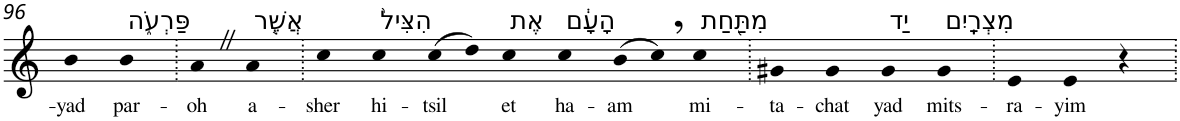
**kern	**text
*part1	*part1
*staff1	*staff1
*I"Piano	*
*I'Pno	*
!!LO:PB:g=z
*clefG2	*
*k[]	*
=96	=96
!	!LO:LY:b
4b	-yad
!LO:TX:a:t=פַּרְעֹ֑ה	!
!	!LO:LY:b
4b	par-
=97.	=97.
!	!LO:LY:b
4aZ	-oh
!LO:TX:a:t=אֲשֶׁ֤ר	!
!	!LO:LY:b
4a	a-
=98.	=98.
!	!LO:LY:b
4cc	-sher
!LO:TX:a:t=הִצִּיל֙	!
!	!LO:LY:b
4cc	hi-
!	!LO:LY:b
(>8cc	-tsil
8dd)	.
!LO:TX:a:t=אֶת	!
!	!LO:LY:b
4cc	et
!LO:TX:a:t=הָעָ֔ם	!
!	!LO:LY:b
4cc	ha-
!	!LO:LY:b
(>8b	-am
8cc,)	.
!LO:TX:a:t=מִתַּ֖חַת	!
!	!LO:LY:b
4cc	mi-
=99.	=99.
!	!LO:LY:b
4g#X	-ta-
!	!LO:LY:b
4g#	-chat
!LO:TX:a:t=יַד	!
!	!LO:LY:b
4g#	yad
!LO:TX:a:t=מִצְרָֽיִם	!
!	!LO:LY:b
4g#	mits-
=100.	=100.
!	!LO:LY:b
4e	-ra-
!	!LO:LY:b
4e	-yim
4r	.
=.	=.
*-	*-
